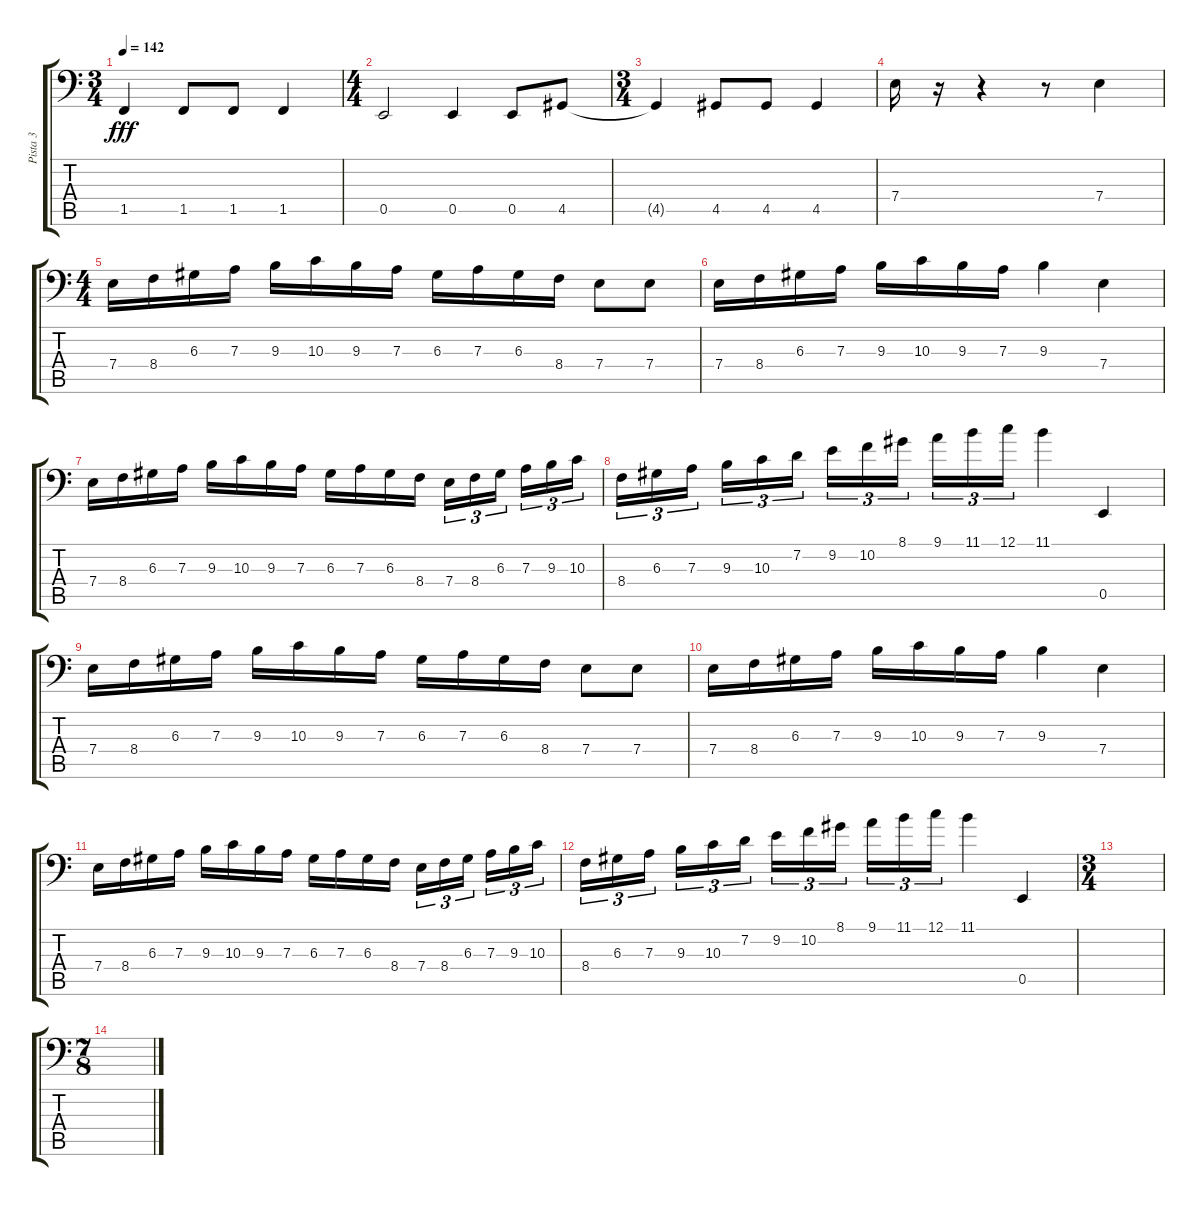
\track ("Pista 3" "Pista 3") {instrument electricbassfinger}
\staff {score tabs}
\tuning (C3 G2 D2 A1 E1 B0) {hide}
\ts (3 4)
\tempo 142
\clef f4
\ks c
1.5{t}.4{dy fff} 1.5.8 1.5.8 1.5.4 |
\ts (4 4)
0.5.2 0.5.4 0.5.8 4.5.8 |
\ts (3 4)
4.5{t}.4 4.5.8 4.5.8 4.5.4 |
7.4.16 r.16 r.4 r.8 7.4.4 |
\ts (4 4)
7.4.16 8.4.16 6.3.16 7.3.16 9.3.16 10.3.16 9.3.16 7.3.16 6.3.16 7.3.16 6.3.16 8.4.16 7.4.8 7.4.8 |
7.4.16 8.4.16 6.3.16 7.3.16 9.3.16 10.3.16 9.3.16 7.3.16 9.3.4 7.4.4 |
7.4.16 8.4.16 6.3.16 7.3.16 9.3.16 10.3.16 9.3.16 7.3.16 6.3.16 7.3.16 6.3.16 8.4.16 7.4.16{tu (3 2)} 8.4.16{tu (3 2)} 6.3.16{tu (3 2) beam splitsecondary} 7.3.16{tu (3 2)} 9.3.16{tu (3 2)} 10.3.16{tu (3 2)} |
8.4.16{tu (3 2)} 6.3.16{tu (3 2)} 7.3.16{tu (3 2) beam splitsecondary} 9.3.16{tu (3 2)} 10.3.16{tu (3 2)} 7.2.16{tu (3 2)} 9.2.16{tu (3 2)} 10.2.16{tu (3 2)} 8.1.16{tu (3 2) beam splitsecondary} 9.1.16{tu (3 2)} 11.1.16{tu (3 2)} 12.1.16{tu (3 2)} 11.1.4 0.5.4 |
7.4.16 8.4.16 6.3.16 7.3.16 9.3.16 10.3.16 9.3.16 7.3.16 6.3.16 7.3.16 6.3.16 8.4.16 7.4.8 7.4.8 |
7.4.16 8.4.16 6.3.16 7.3.16 9.3.16 10.3.16 9.3.16 7.3.16 9.3.4 7.4.4 |
7.4.16 8.4.16 6.3.16 7.3.16 9.3.16 10.3.16 9.3.16 7.3.16 6.3.16 7.3.16 6.3.16 8.4.16 7.4.16{tu (3 2)} 8.4.16{tu (3 2)} 6.3.16{tu (3 2) beam splitsecondary} 7.3.16{tu (3 2)} 9.3.16{tu (3 2)} 10.3.16{tu (3 2)} |
8.4.16{tu (3 2)} 6.3.16{tu (3 2)} 7.3.16{tu (3 2) beam splitsecondary} 9.3.16{tu (3 2)} 10.3.16{tu (3 2)} 7.2.16{tu (3 2)} 9.2.16{tu (3 2)} 10.2.16{tu (3 2)} 8.1.16{tu (3 2) beam splitsecondary} 9.1.16{tu (3 2)} 11.1.16{tu (3 2)} 12.1.16{tu (3 2)} 11.1.4 0.5.4 |
\ts (3 4)
|
\ts (7 8)
